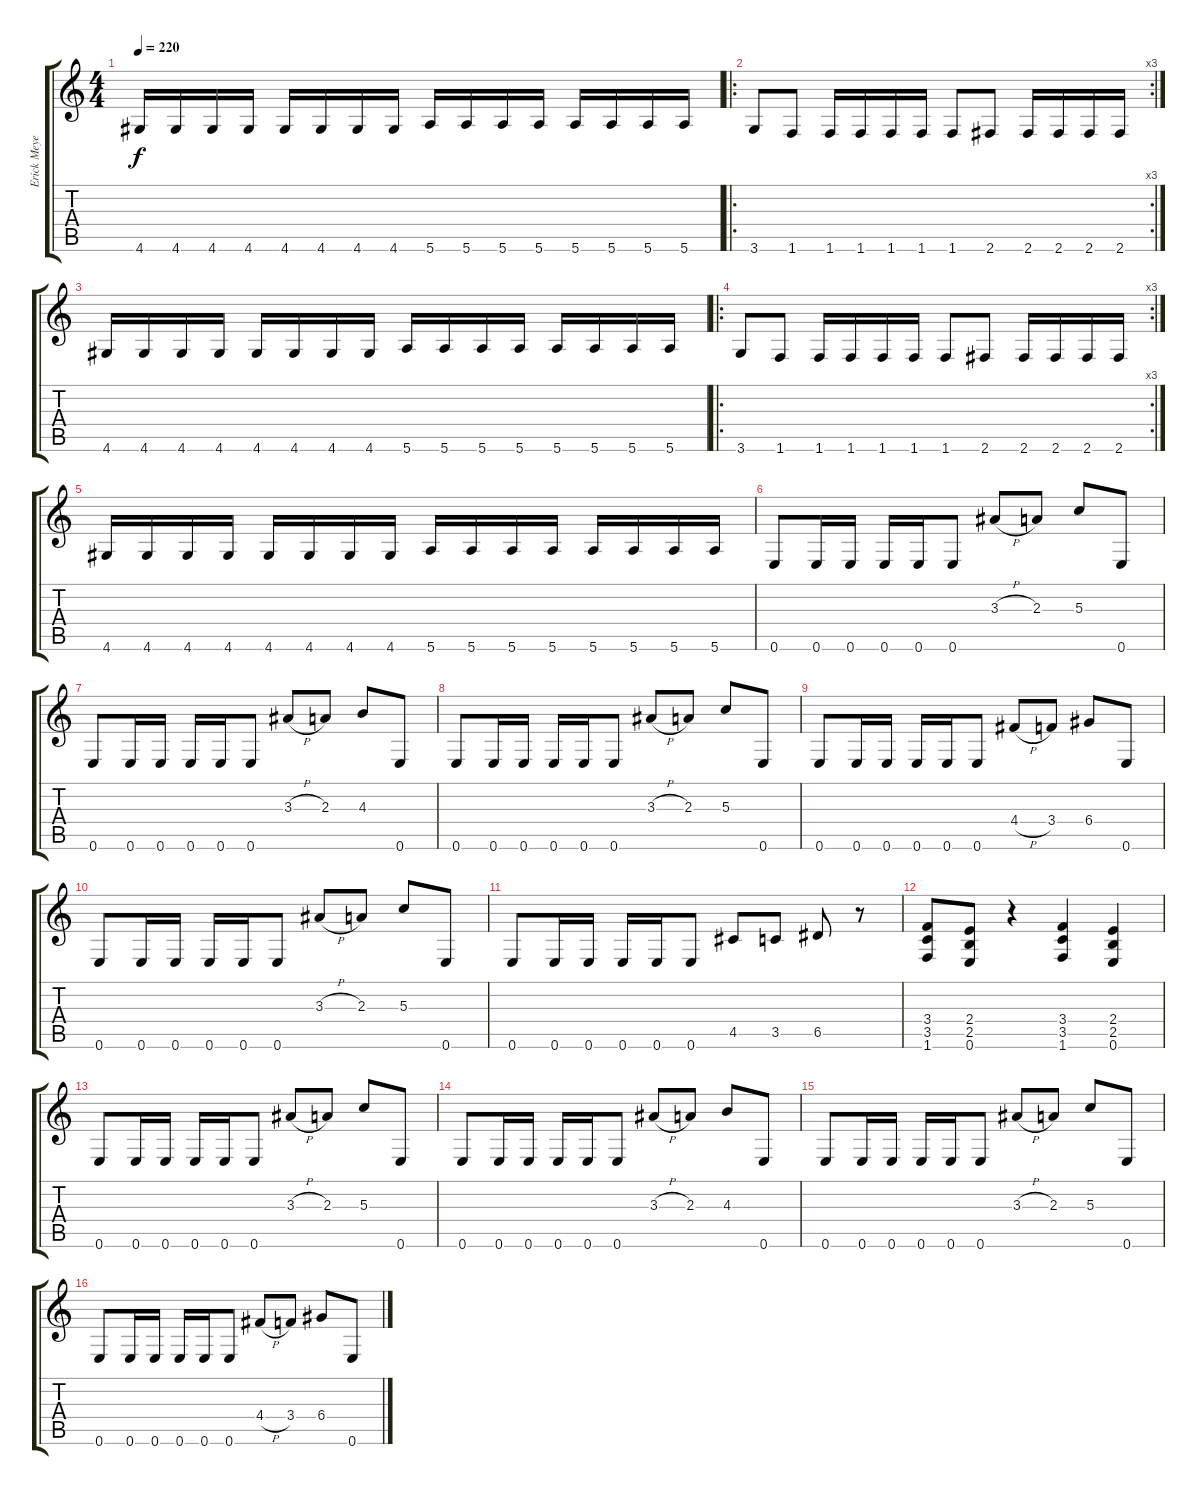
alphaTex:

\track ("Erick Meyer" "Erick Meye") {instrument distortionguitar}
\staff {score tabs}
\tuning (E4 B3 G3 D3 A2 E2) {hide}
\ts (4 4)
\tempo 220
\clef g2
\ks c
4.6.16{dy f} 4.6.16 4.6.16 4.6.16 4.6.16 4.6.16 4.6.16 4.6.16 5.6.16 5.6.16 5.6.16 5.6.16 5.6.16 5.6.16 5.6.16 5.6.16 |
\ro
\rc 3
3.6.8 1.6.8 1.6.16 1.6.16 1.6.16 1.6.16 1.6.8 2.6.8 2.6.16 2.6.16 2.6.16 2.6.16 |
4.6.16 4.6.16 4.6.16 4.6.16 4.6.16 4.6.16 4.6.16 4.6.16 5.6.16 5.6.16 5.6.16 5.6.16 5.6.16 5.6.16 5.6.16 5.6.16 |
\ro
\rc 3
3.6.8 1.6.8 1.6.16 1.6.16 1.6.16 1.6.16 1.6.8 2.6.8 2.6.16 2.6.16 2.6.16 2.6.16 |
4.6.16 4.6.16 4.6.16 4.6.16 4.6.16 4.6.16 4.6.16 4.6.16 5.6.16 5.6.16 5.6.16 5.6.16 5.6.16 5.6.16 5.6.16 5.6.16 |
0.6.8 0.6.16 0.6.16 0.6.16 0.6.16 0.6.8 3.3{h}.8 2.3.8 5.3.8 0.6.8 |
0.6.8 0.6.16 0.6.16 0.6.16 0.6.16 0.6.8 3.3{h}.8 2.3.8 4.3.8 0.6.8 |
0.6.8 0.6.16 0.6.16 0.6.16 0.6.16 0.6.8 3.3{h}.8 2.3.8 5.3.8 0.6.8 |
0.6.8 0.6.16 0.6.16 0.6.16 0.6.16 0.6.8 4.4{h}.8 3.4.8 6.4.8 0.6.8 |
0.6.8 0.6.16 0.6.16 0.6.16 0.6.16 0.6.8 3.3{h}.8 2.3.8 5.3.8 0.6.8 |
0.6.8 0.6.16 0.6.16 0.6.16 0.6.16 0.6.8 4.5.8 3.5.8 6.5.8 r.8 |
(3.4 3.5 1.6).8 (2.4 2.5 0.6).8 r.4 (3.4 3.5 1.6).4 (2.4 2.5 0.6).4 |
0.6.8 0.6.16 0.6.16 0.6.16 0.6.16 0.6.8 3.3{h}.8 2.3.8 5.3.8 0.6.8 |
0.6.8 0.6.16 0.6.16 0.6.16 0.6.16 0.6.8 3.3{h}.8 2.3.8 4.3.8 0.6.8 |
0.6.8 0.6.16 0.6.16 0.6.16 0.6.16 0.6.8 3.3{h}.8 2.3.8 5.3.8 0.6.8 |
0.6.8 0.6.16 0.6.16 0.6.16 0.6.16 0.6.8 4.4{h}.8 3.4.8 6.4.8 0.6.8
